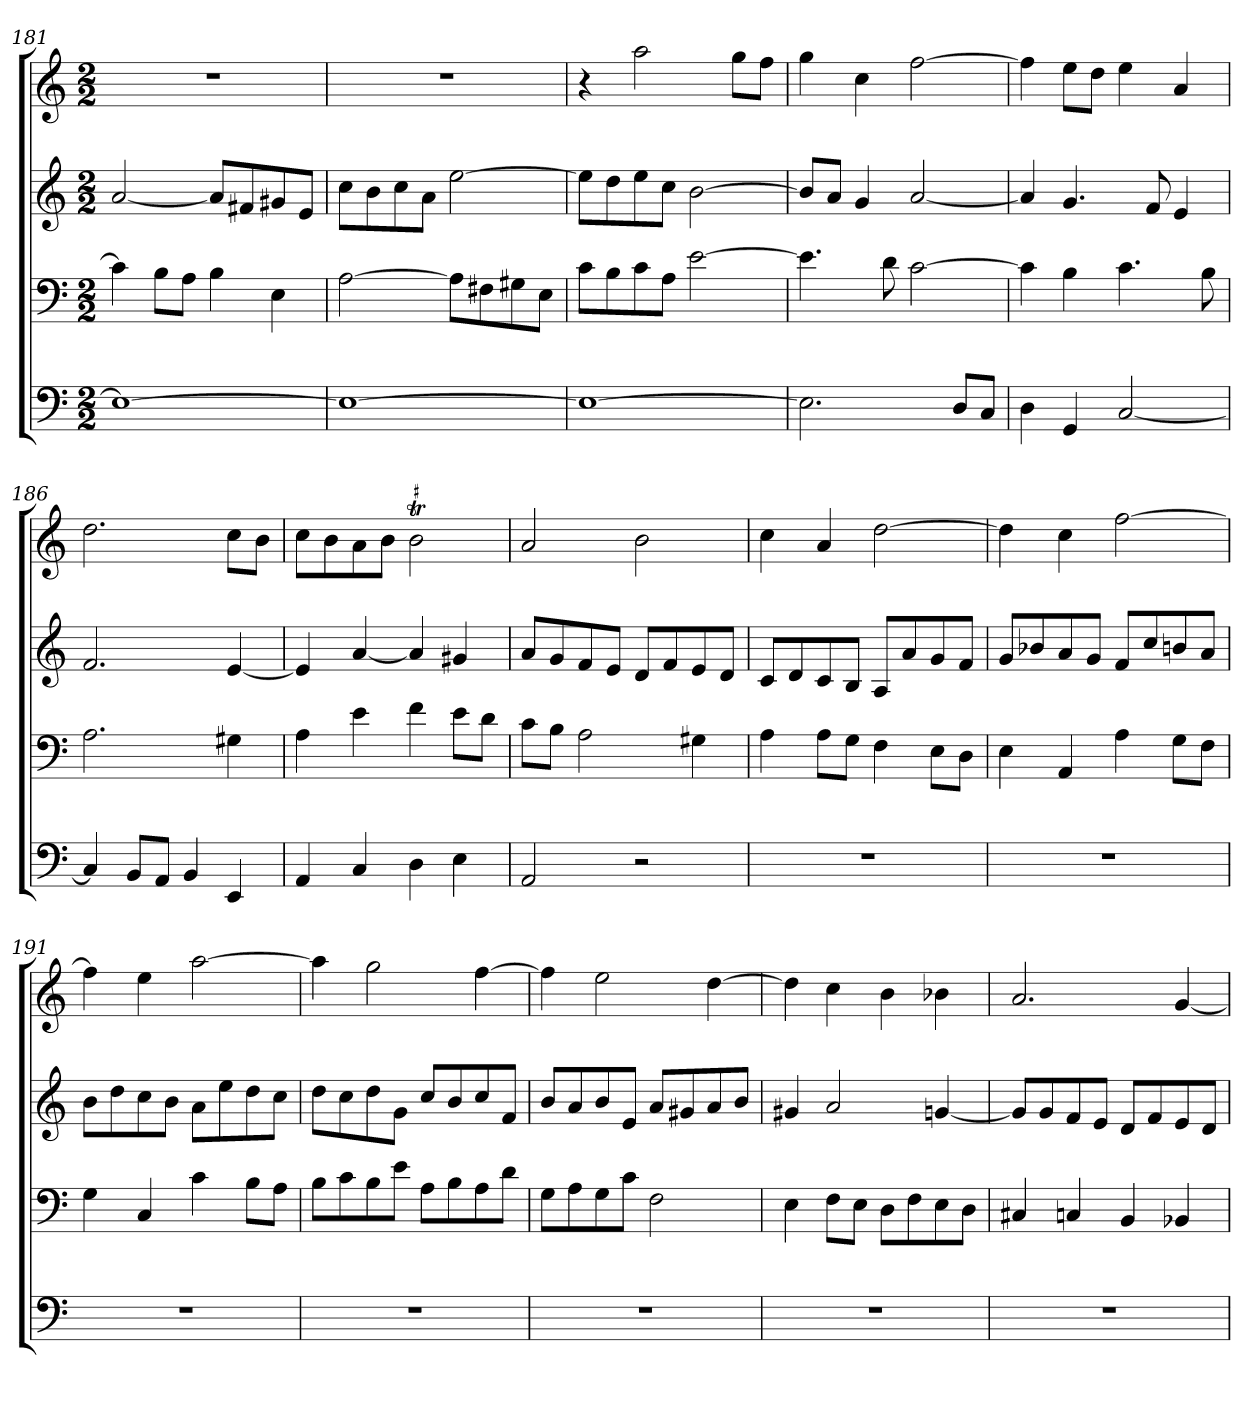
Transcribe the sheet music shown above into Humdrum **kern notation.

**kern	**kern	**kern	**kern
*part4	*part3	*part2	*part1
*staff4	*staff3	*staff2	*staff1
*k[]	*k[]	*k[]	*k[]
*M2/2	*M2/2	*M2/2	*M2/2
=181	=181	=181	=181
1E_	4c]	[2a	1r
.	8BL	.	.
.	8AJ	.	.
.	4B	8aL]	.
.	.	8f#X	.
.	4E	8g#X	.
.	.	8eJ	.
=182	=182	=182	=182
1E_	[2A	8ccL	1r
.	.	8b	.
.	.	8cc	.
.	.	8aJ	.
.	8AL]	[2ee	.
.	8F#X	.	.
.	8G#X	.	.
.	8EJ	.	.
=183	=183	=183	=183
1E_	8cL	8eeL]	4r
.	8B	8dd	.
.	8c	8ee	2aa
.	8AJ	8ccJ	.
.	[2e	[2b	.
.	.	.	8ggL
.	.	.	8ffJ
=184	=184	=184	=184
2.E]	4.e]	8bL]	4gg
.	.	8aJ	.
.	.	4g	4cc
.	8d	.	.
.	[2c	[2a	[2ff
8DL	.	.	.
8CJ	.	.	.
=185	=185	=185	=185
4D	4c]	4a]	4ff]
4GG	4B	4.g	8eeL
.	.	.	8ddJ
[2C	4.c	.	4ee
.	.	8f	.
.	.	4e	4a
.	8B	.	.
=186	=186	=186	=186
4C]	2.A	2.f	2.dd
8BBL	.	.	.
8AAJ	.	.	.
4BB	.	.	.
4EE	4G#X	[4e	8ccL
.	.	.	8bJ
=187	=187	=187	=187
4AA	4A	4e]	8ccL
.	.	.	8b
4C	4e	[4a	8a
.	.	.	8bJ
!	!	!	!LO:TR:acc=#
4D	4f	4a]	2bT
4E	8eL	4g#X	.
.	8dJ	.	.
=188	=188	=188	=188
2AA	8cL	8aL	2a
.	8BJ	8g	.
.	2A	8f	.
.	.	8eJ	.
2r	.	8dL	2b
.	.	8f	.
.	4G#X	8e	.
.	.	8dJ	.
=189	=189	=189	=189
1r	4A	8cL	4cc
.	.	8d	.
.	8AL	8c	4a
.	8GJ	8BJ	.
.	4F	8AL	[2dd
.	.	8a	.
.	8EL	8g	.
.	8DJ	8fJ	.
=190	=190	=190	=190
1r	4E	8gL	4dd]
.	.	8b-X	.
.	4AA	8a	4cc
.	.	8gJ	.
.	4A	8fL	[2ff
.	.	8cc	.
.	8GL	8bn	.
.	8FJ	8aJ	.
=191	=191	=191	=191
1r	4G	8bL	4ff]
.	.	8dd	.
.	4C	8cc	4ee
.	.	8bJ	.
.	4c	8aL	[2aa
.	.	8ee	.
.	8BL	8dd	.
.	8AJ	8ccJ	.
=192	=192	=192	=192
1r	8BL	8ddL	4aa]
.	8c	8cc	.
.	8B	8dd	2gg
.	8eJ	8gJ	.
.	8AL	8ccL	.
.	8B	8b	.
.	8A	8cc	[4ff
.	8dJ	8fJ	.
=193	=193	=193	=193
1r	8GL	8bL	4ff]
.	8A	8a	.
.	8G	8b	2ee
.	8cJ	8eJ	.
.	2F	8aL	.
.	.	8g#X	.
.	.	8a	[4dd
.	.	8bJ	.
=194	=194	=194	=194
1r	4E	4g#X	4dd]
.	8FL	2a	4cc
.	8EJ	.	.
.	8DL	.	4b
.	8F	.	.
.	8E	[4gn	4b-X
.	8DJ	.	.
=195	=195	=195	=195
1r	4C#X	8gL]	2.a
.	.	8g	.
.	4Cn	8f	.
.	.	8eJ	.
.	4BB	8dL	.
.	.	8f	.
.	4BB-X	8e	[4g
.	.	8dJ	.
=	=	=	=
*-	*-	*-	*-
